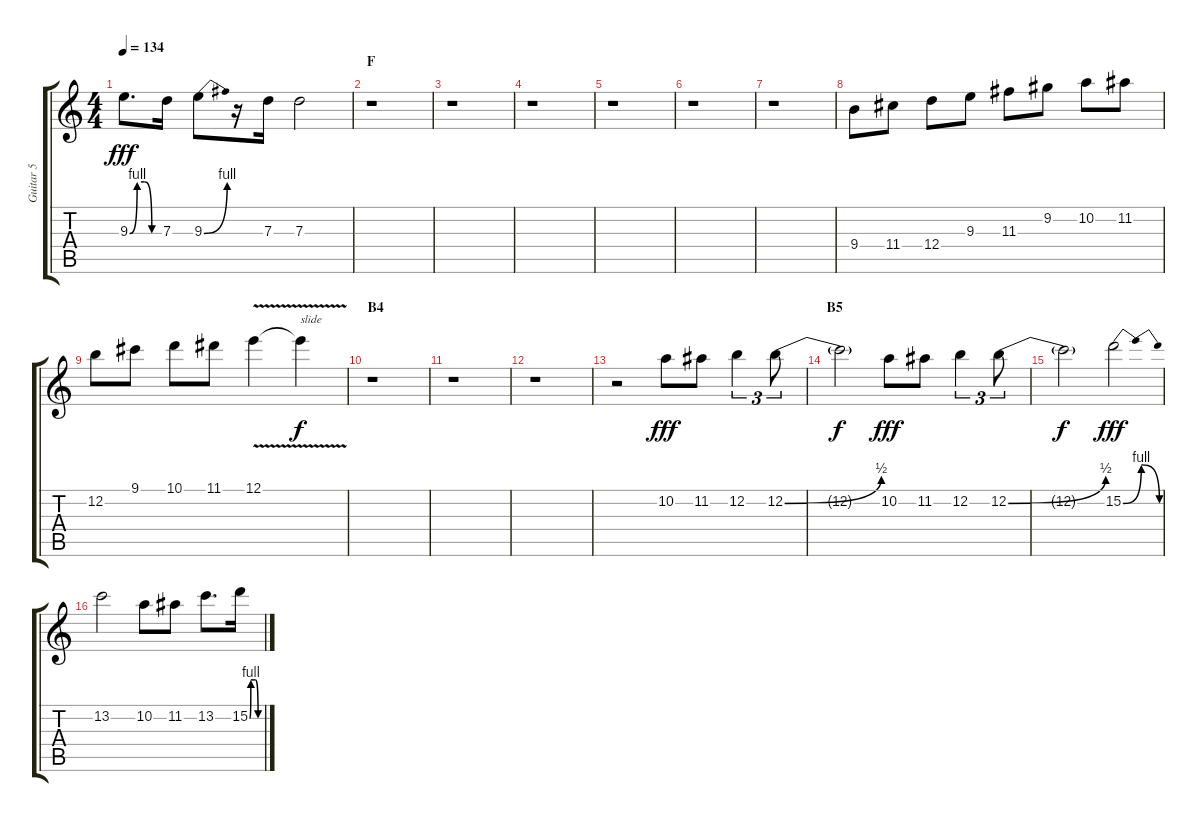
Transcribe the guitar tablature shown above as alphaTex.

\track ("Guitar 5" "Guitar 5") {instrument distortionguitar}
\staff {score tabs}
\tuning (E4 B3 G3 D3 A2 E2) {hide}
\ts (4 4)
\tempo 134
\clef g2
\ks c
9.3{be (custom 0 0 15 4 30 4 45 0 60 0)}.8{d dy fff} 7.3.16 9.3{be (bend 0 0 60 4)}.8 r.16 7.3.16 7.3.2 |
\section ("" "F")
r.1 |
r.1 |
r.1 |
r.1 |
r.1 |
r.1 |
9.4.8 11.4.8 12.4.8 9.3.8 11.3.8 9.2.8 10.2.8 11.2.8 |
12.2.8 9.1.8 10.1.8 11.1.8 12.1{v}.4 12.1{t}.4{txt "slide" dy f} |
\section ("" "B4")
r.1 |
r.1 |
r.1 |
r.2 10.2.8{dy fff} 11.2.8 12.2.4{tu (3 2)} 12.2{be (bend 0 0 60 2)}.8{tu (3 2)} |
\section ("" "B5")
12.2{t}.2{dy f} 10.2.8{dy fff} 11.2.8 12.2.4{tu (3 2)} 12.2{be (bend 0 0 60 2)}.8{tu (3 2)} |
12.2{t}.2{dy f} 15.2{be (bendrelease 0 0 10 4 49 4 60 0)}.2{dy fff} |
13.2.2 10.2.8 11.2.8 13.2.8{d} 15.2{be (custom 0 0 6 4 30 4 45 0 60 0)}.16
